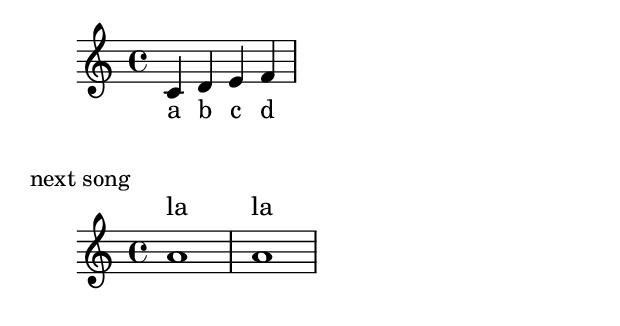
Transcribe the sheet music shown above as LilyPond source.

\version "2.19.2"

\header {
  texidoc = "Having markup after a non-staff line doesn't confuse
the page layout engine."
}

#(set-default-paper-size "a6")

\book {
  \score {
  <<
     \new Staff <<
       \new Voice = "asdf" { c' d' e' f' }
     >>
     \new Lyrics \lyricsto "asdf" { a b c d }
  >>
  }
  \markup "next song"
  \score {
    <<
      \new Lyrics \lyricmode {la1 la }
      \new Staff \new Voice { a'1 a'1 }
  >>
  }
}

